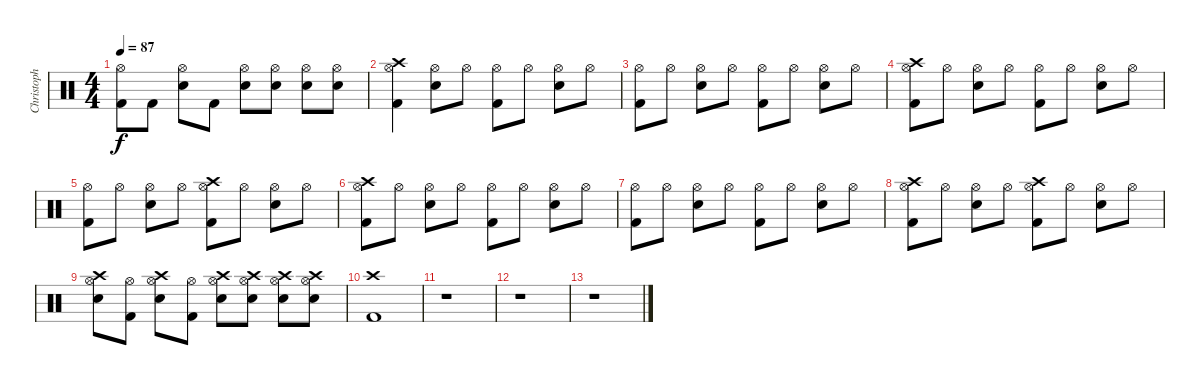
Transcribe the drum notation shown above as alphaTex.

\track ("Christoph Doom Schneider - Drums 1" "Christoph ") {instrument percussion}
\staff {score}
\articulation defaults
\ts (4 4)
\tempo 87
\clef neutral
\ks c
("Hi-Hat (open)" "Kick (hit) 2").8{dy f} "Kick (hit) 2".8 ("Hi-Hat (open)" "Snare (hit) 2").8 "Kick (hit) 2".8 ("Hi-Hat (open)" "Snare (hit) 2").8 ("Hi-Hat (open)" "Snare (hit) 2").8 ("Hi-Hat (open)" "Snare (hit) 2").8 ("Hi-Hat (open)" "Snare (hit) 2").8 |
("Crash high (hit)" "Hi-Hat (open)" "Kick (hit) 2").4 ("Hi-Hat (open)" "Snare (hit) 2").8 "Hi-Hat (open)".8 ("Hi-Hat (open)" "Kick (hit) 2").8 "Hi-Hat (open)".8 ("Hi-Hat (open)" "Snare (hit) 2").8 "Hi-Hat (open)".8 |
("Hi-Hat (open)" "Kick (hit) 2").8 "Hi-Hat (open)".8 ("Hi-Hat (open)" "Snare (hit) 2").8 "Hi-Hat (open)".8 ("Hi-Hat (open)" "Kick (hit) 2").8 "Hi-Hat (open)".8 ("Hi-Hat (open)" "Snare (hit) 2").8 "Hi-Hat (open)".8 |
("Crash high (hit)" "Hi-Hat (open)" "Kick (hit) 2").8 "Hi-Hat (open)".8 ("Hi-Hat (open)" "Snare (hit) 2").8 "Hi-Hat (open)".8 ("Hi-Hat (open)" "Kick (hit) 2").8 "Hi-Hat (open)".8 ("Hi-Hat (open)" "Snare (hit) 2").8 "Hi-Hat (open)".8 |
("Hi-Hat (open)" "Kick (hit) 2").8 "Hi-Hat (open)".8 ("Hi-Hat (open)" "Snare (hit) 2").8 "Hi-Hat (open)".8 ("Crash high (hit)" "Hi-Hat (open)" "Kick (hit) 2").8 "Hi-Hat (open)".8 ("Hi-Hat (open)" "Snare (hit) 2").8 "Hi-Hat (open)".8 |
("Crash high (hit)" "Hi-Hat (open)" "Kick (hit) 2").8 "Hi-Hat (open)".8 ("Hi-Hat (open)" "Snare (hit) 2").8 "Hi-Hat (open)".8 ("Hi-Hat (open)" "Kick (hit) 2").8 "Hi-Hat (open)".8 ("Hi-Hat (open)" "Snare (hit) 2").8 "Hi-Hat (open)".8 |
("Hi-Hat (open)" "Kick (hit) 2").8 "Hi-Hat (open)".8 ("Hi-Hat (open)" "Snare (hit) 2").8 "Hi-Hat (open)".8 ("Hi-Hat (open)" "Kick (hit) 2").8 "Hi-Hat (open)".8 ("Hi-Hat (open)" "Snare (hit) 2").8 "Hi-Hat (open)".8 |
("Crash high (hit)" "Hi-Hat (open)" "Kick (hit) 2").8 "Hi-Hat (open)".8 ("Hi-Hat (open)" "Snare (hit) 2").8 "Hi-Hat (open)".8 ("Crash high (hit)" "Hi-Hat (open)" "Kick (hit) 2").8 "Hi-Hat (open)".8 ("Hi-Hat (open)" "Snare (hit) 2").8 "Hi-Hat (open)".8 |
("Crash high (hit)" "Hi-Hat (open)" "Snare (hit) 2").8 ("Hi-Hat (open)" "Kick (hit) 2").8 ("Crash high (hit)" "Hi-Hat (open)" "Snare (hit) 2").8 ("Hi-Hat (open)" "Kick (hit) 2").8 ("Crash high (hit)" "Hi-Hat (open)" "Snare (hit) 2").8 ("Crash high (hit)" "Hi-Hat (open)" "Snare (hit) 2").8 ("Crash high (hit)" "Hi-Hat (open)" "Snare (hit) 2").8 ("Crash high (hit)" "Hi-Hat (open)" "Snare (hit) 2").8 |
("Crash high (hit)" "Kick (hit) 2").1 |
r.1 |
r.1 |
r.1
